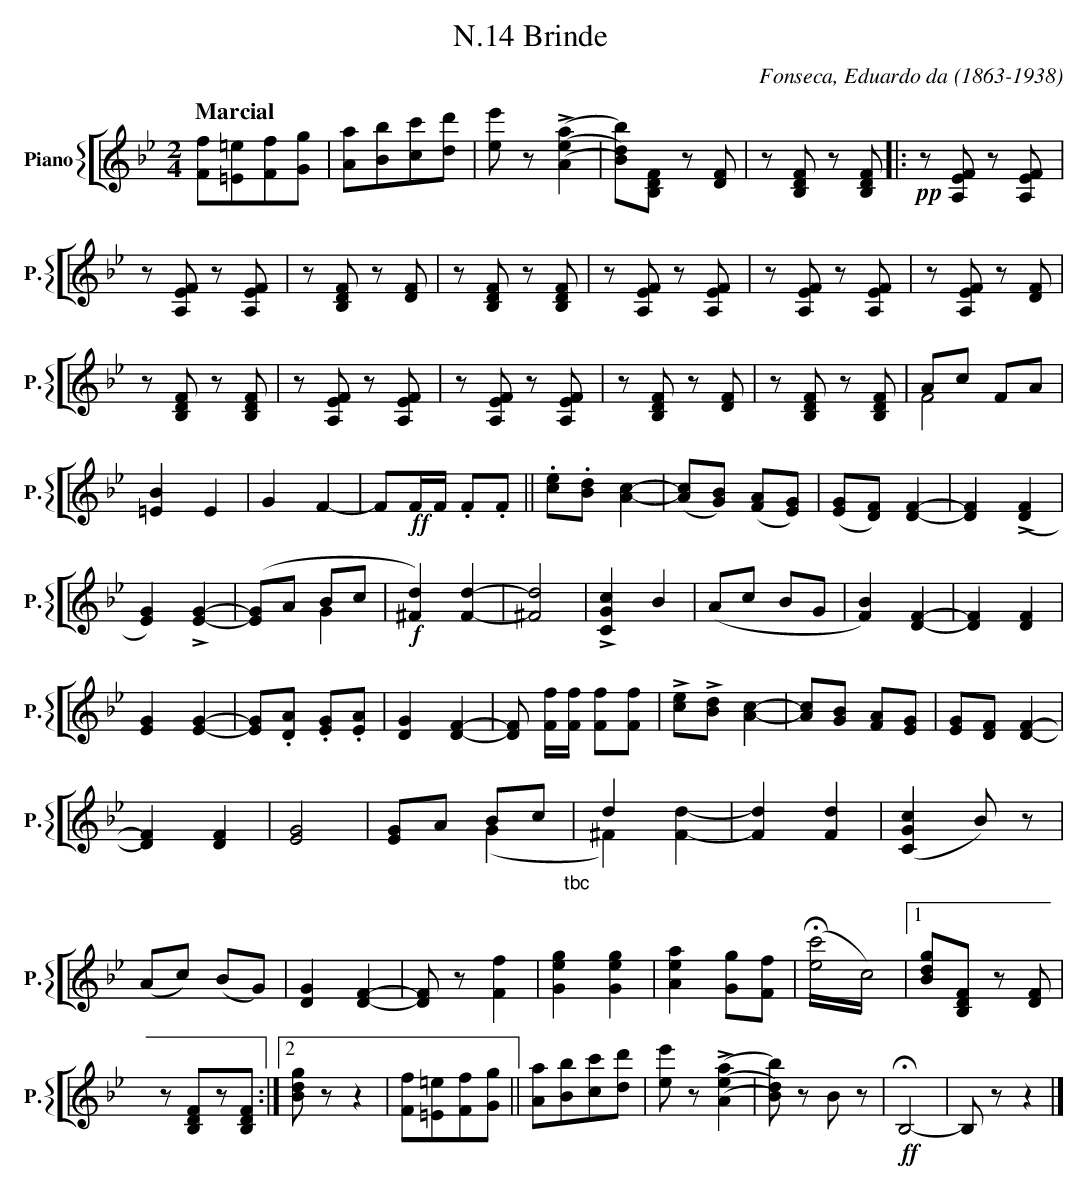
X:1
T:N.14 Brinde
C:Fonseca, Eduardo da (1863-1938)
M:2/4
L:1/4
K:Bb
V: 7 clef=treble name="Piano" sname="P."
%%staves [{ 7 }]
[Q:"Marcial"] [Ff]/[=E=e]/[Ff]/[Gg]/ | [Aa]/[Bb]/[cc']/[dd']/ | [ee']/z/ !>![(A(e(a]|[B)d)b)]/[B,DF]/ z/[DF]/ | \
   z/[B,DF]/ z/[B,DF]/  |: !pp! \
   z/[A,EF]/ z/[A,EF]/ | z/[A,EF]/ z/[A,EF]/ | z/[B,DF]/ z/[DF]/| z/[B,DF]/ z/[B,DF]/ | \
   z/[A,EF]/ z/[A,EF]/ | z/[A,EF]/ z/[A,EF]/ | z/[A,EF]/ z/[DF]/ | z/[B,DF]/ z/[B,DF]/| \
   z/[A,EF]/ z/[A,EF]/ | z/[A,EF]/ z/[A,EF]/ | z/[B,DF]/ z/[DF]/ | z/[B,DF]/ z/[B,DF]/ | \
   A/c/ F/A/ & F2 | [=EB]E | GF- | F/!ff!F//F// .F/.F/ || .[ce]/.[Bd]/ [cA]- | ([cA]/[GB]/) ([FA]/[EG]/) | \
   ([EG]/[DF]/) [DF]-| [DF] !>!([DF] | [EG]) !>![EG]- | \
   ([EG]/A/ B/c/ & x G  | !f! [^Fd]) [Fd]- | [^Fd]2 | !>![CGc]B | (A/c/ B/G/ | [FB]) [DF]- | \
   [DF] [DF] | [EG][EG]-|[EG]/.[DA]/ .[EG]/.[EA]/ | [DG] [DF]-| [DF]/ [Ff]//[Ff]// [Ff]/[Ff]/ | \
   !>![ce]/!>![Bd]/ [Ac]- | [Ac]/[GB]/ [FA]/[EG]/ | [EG]/[DF]/ [FD]- | [FD] [FD] | [EG]2 | \
   [EG]/A/ B/c/ & x (G"_tbc" | d x & ^F) [Fd]- | [Fd] [Fd] | ([CGc]B/)z/ | (A/c/) (B/G/) | \
   [DG][DF]-| [DF]/z/ [Ff] | [Geg][Geg]| [Aea] [Gg]/[Ff]/ | (!fermata![ec']!trem2!c) \
   |[1 [Bdg]/[B,DF]/z/ [DF]/| z/[B,DF]/z/[B,DF]/ :|2 [Bdg]/z/ z | \
   [Ff]/[=E=e]/[Ff]/[Gg]/ || [Aa]/[Bb]/[cc']/[dd']/ | [ee']/z/ !>![(A(e(a]| [B)d)b)]/z/ B/z/ | \
   !ff!!fermata! B,2- | B,/z/z |] \
